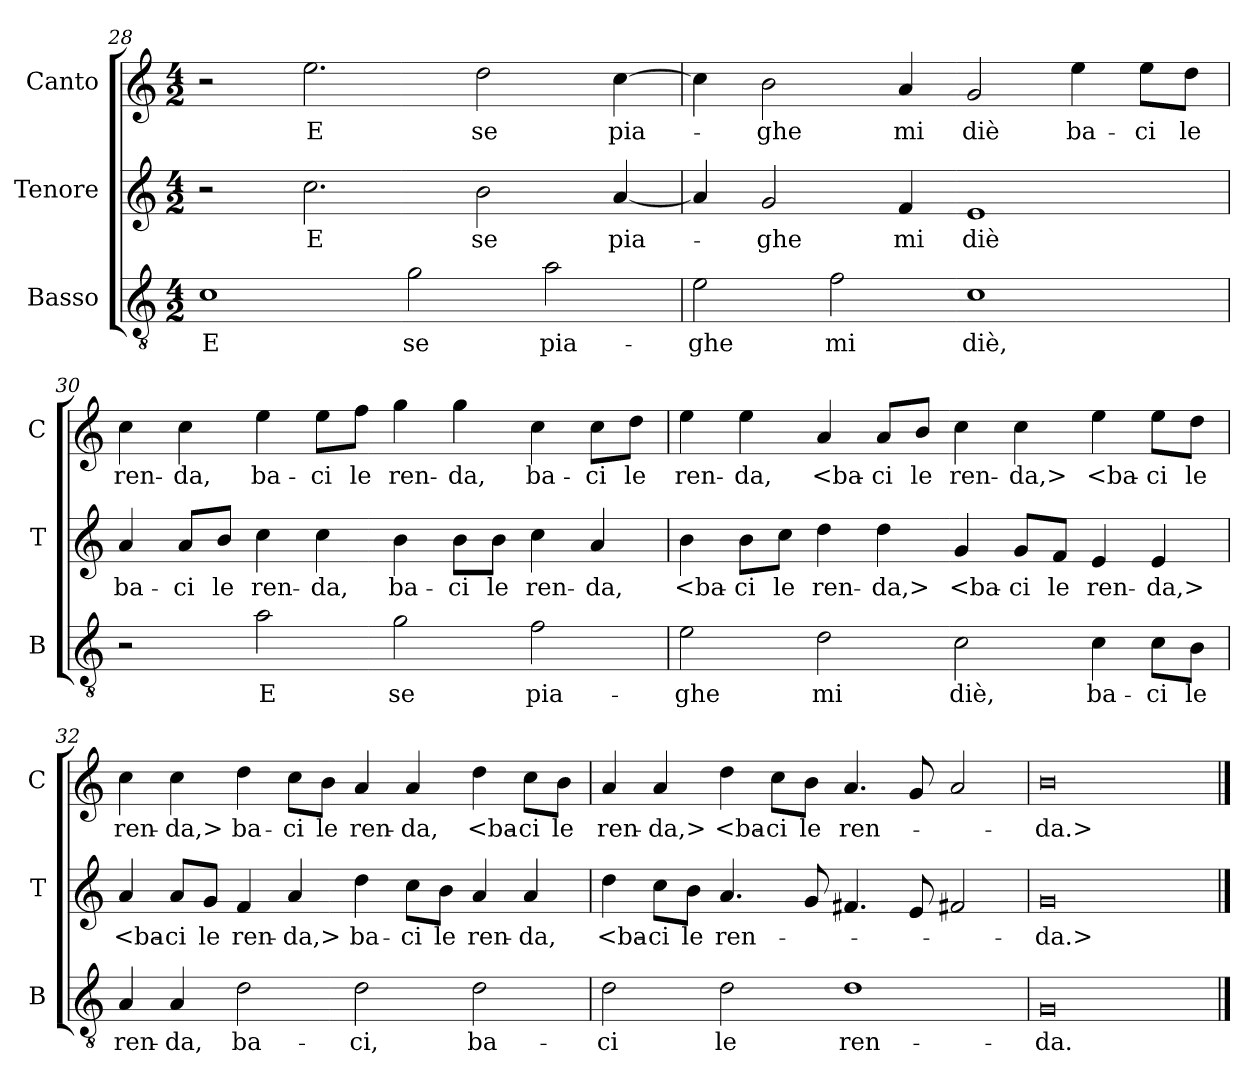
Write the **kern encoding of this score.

**kern	**text	**kern	**text	**kern	**text
*part3	*part3	*part2	*part2	*part1	*part1
*staff3	*staff3	*staff2	*staff2	*staff1	*staff1
*I"Basso	*	*I"Tenore	*	*I"Canto	*
*I'B	*	*I'T	*	*I'C	*
*clefGv2	*	*clefG2	*	*clefG2	*
*k[]	*	*k[]	*	*k[]	*
*M4/2	*	*M4/2	*	*M4/2	*
=28	=28	=28	=28	=28	=28
1c	E	2r	.	2r	.
.	.	2.cc	E	2.ee	E
2g	se	.	.	.	.
.	.	2b	se	2dd	se
2a	pia-	.	.	.	.
.	.	[4a	pia-	[4cc	pia-
=29	=29	=29	=29	=29	=29
2e	-ghe	4a]	.	4cc]	.
.	.	2g	-ghe	2b	-ghe
2f	mi	.	.	.	.
.	.	4f	mi	4a	mi
1c	diè,	1e	diè	2g	diè
.	.	.	.	4ee	ba-
.	.	.	.	8eeL	-ci
.	.	.	.	8ddJ	le
=30	=30	=30	=30	=30	=30
2r	.	4a	ba-	4cc	ren-
.	.	8aL	-ci	4cc	-da,
.	.	8bJ	le	.	.
2a	E	4cc	ren-	4ee	ba-
.	.	4cc	-da,	8eeL	-ci
.	.	.	.	8ffJ	le
2g	se	4b	ba-	4gg	ren-
.	.	8bL	-ci	4gg	-da,
.	.	8bJ	le	.	.
2f	pia-	4cc	ren-	4cc	ba-
.	.	4a	-da,	8ccL	-ci
.	.	.	.	8ddJ	le
=31	=31	=31	=31	=31	=31
2e	-ghe	4b	<ba-	4ee	ren-
.	.	8bL	-ci	4ee	-da,
.	.	8ccJ	le	.	.
2d	mi	4dd	ren-	4a	<ba-
.	.	4dd	-da,>	8aL	-ci
.	.	.	.	8bJ	le
2c	diè,	4g	<ba-	4cc	ren-
.	.	8gL	-ci	4cc	-da,>
.	.	8fJ	le	.	.
4c	ba-	4e	ren-	4ee	<ba-
8cL	-ci	4e	-da,>	8eeL	-ci
8BJ	le	.	.	8ddJ	le
=32	=32	=32	=32	=32	=32
4A	ren-	4a	<ba-	4cc	ren-
4A	-da,	8aL	-ci	4cc	-da,>
.	.	8gJ	le	.	.
2d	ba-	4f	ren-	4dd	ba-
.	.	4a	-da,>	8ccL	-ci
.	.	.	.	8bJ	le
2d	-ci,	4dd	ba-	4a	ren-
.	.	8ccL	-ci	4a	-da,
.	.	8bJ	le	.	.
2d	ba-	4a	ren-	4dd	<ba-
.	.	4a	-da,	8ccL	-ci
.	.	.	.	8bJ	le
=33	=33	=33	=33	=33	=33
2d	-ci	4dd	<ba-	4a	ren-
.	.	8ccL	-ci	4a	-da,>
.	.	8bJ	le	.	.
2d	le	4.a	ren-	4dd	<ba-
.	.	.	.	8ccL	-ci
.	.	8g	.	8bJ	le
1d	ren-	4.f#X	.	4.a	ren-
.	.	8e	.	8g	.
.	.	2f#X	.	2a	.
=34	=34	=34	=34	=34	=34
0G	-da.	0g	-da.>	0b	-da.>
==	==	==	==	==	==
*-	*-	*-	*-	*-	*-
